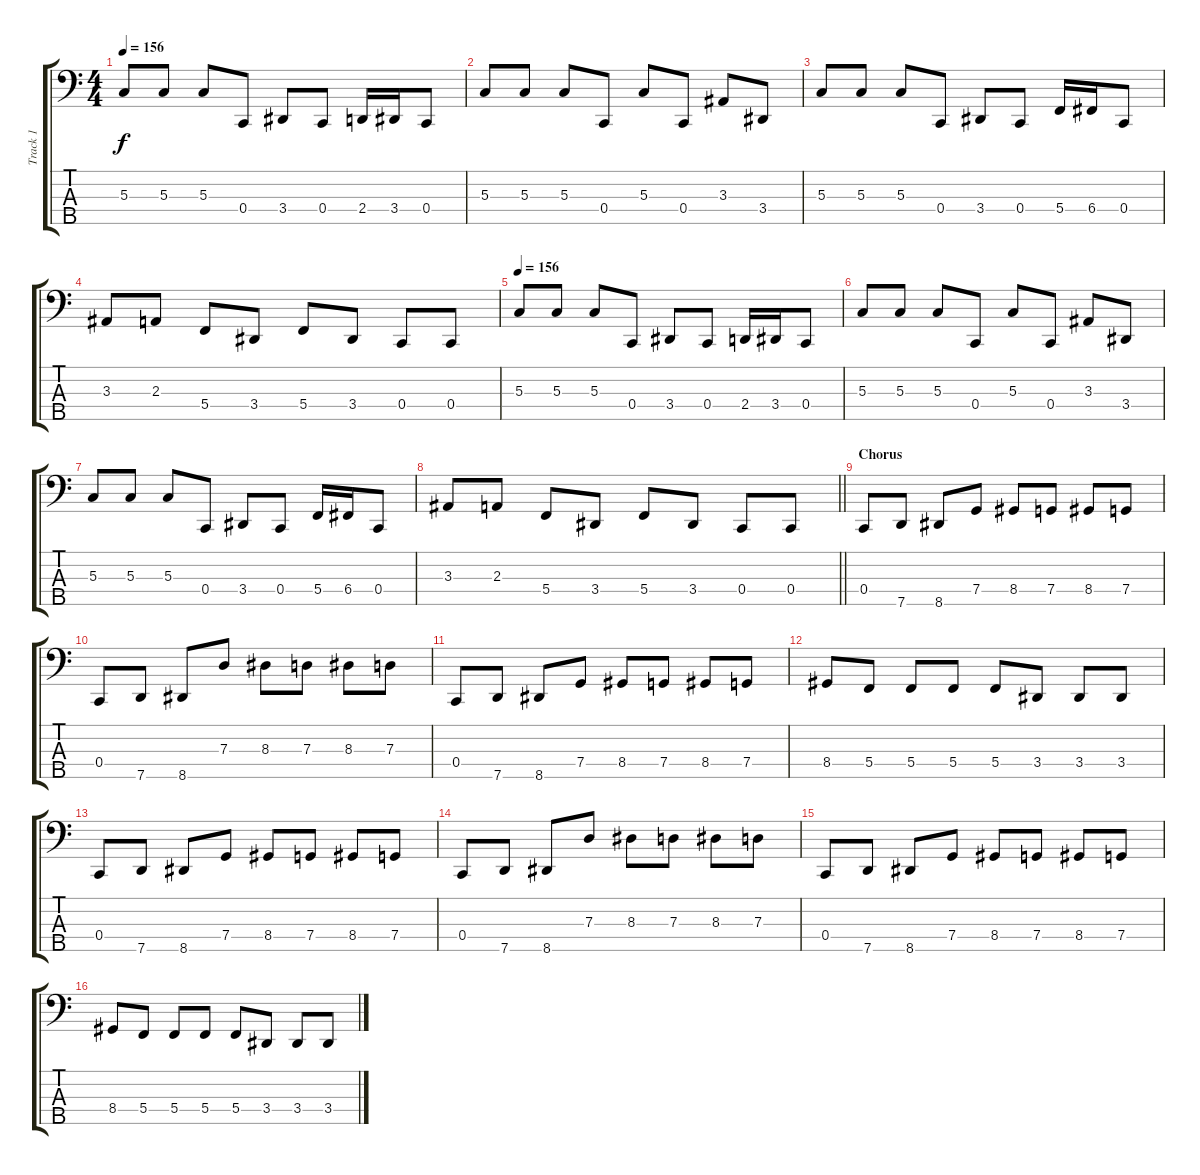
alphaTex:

\track ("Track 1" "Track 1") {instrument electricbassfinger}
\staff {score tabs}
\tuning (F2 C2 G1 C1 G0) {hide}
\ts (4 4)
\tempo 156
\clef f4
\ks c
5.3.8{dy f} 5.3.8 5.3.8 0.4.8 3.4.8 0.4.8 2.4.16 3.4.16 0.4.8 |
5.3.8 5.3.8 5.3.8 0.4.8 5.3.8 0.4.8 3.3.8 3.4.8 |
5.3.8 5.3.8 5.3.8 0.4.8 3.4.8 0.4.8 5.4.16 6.4.16 0.4.8 |
3.3.8 2.3.8 5.4.8 3.4.8 5.4.8 3.4.8 0.4.8 0.4.8 |
\tempo 156
5.3.8 5.3.8 5.3.8 0.4.8 3.4.8 0.4.8 2.4.16 3.4.16 0.4.8 |
5.3.8 5.3.8 5.3.8 0.4.8 5.3.8 0.4.8 3.3.8 3.4.8 |
5.3.8 5.3.8 5.3.8 0.4.8 3.4.8 0.4.8 5.4.16 6.4.16 0.4.8 |
\barLineRight lightlight
3.3.8 2.3.8 5.4.8 3.4.8 5.4.8 3.4.8 0.4.8 0.4.8 |
\section ("" "Chorus")
0.4.8 7.5.8 8.5.8 7.4.8 8.4.8 7.4.8 8.4.8 7.4.8 |
0.4.8 7.5.8 8.5.8 7.3.8 8.3.8 7.3.8 8.3.8 7.3.8 |
0.4.8 7.5.8 8.5.8 7.4.8 8.4.8 7.4.8 8.4.8 7.4.8 |
8.4.8 5.4.8 5.4.8 5.4.8 5.4.8 3.4.8 3.4.8 3.4.8 |
0.4.8 7.5.8 8.5.8 7.4.8 8.4.8 7.4.8 8.4.8 7.4.8 |
0.4.8 7.5.8 8.5.8 7.3.8 8.3.8 7.3.8 8.3.8 7.3.8 |
0.4.8 7.5.8 8.5.8 7.4.8 8.4.8 7.4.8 8.4.8 7.4.8 |
8.4.8 5.4.8 5.4.8 5.4.8 5.4.8 3.4.8 3.4.8 3.4.8
